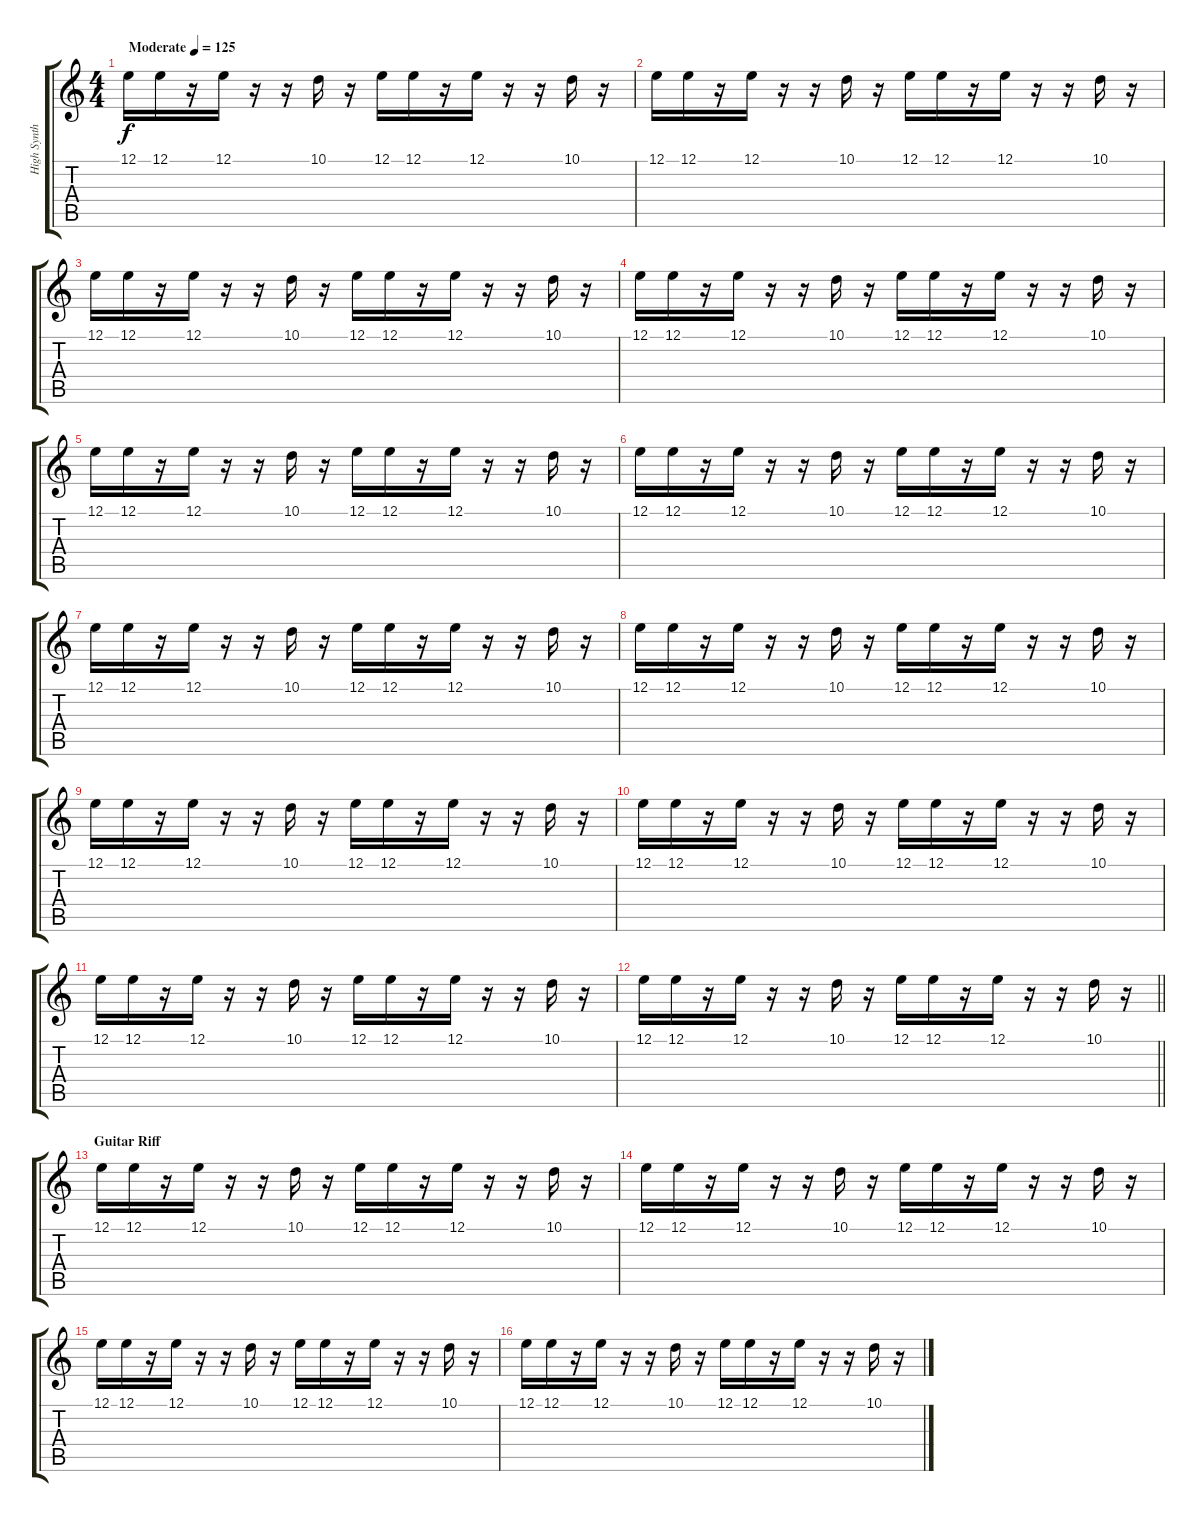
\track ("High Synth (Gillian Gilbert)" "High Synth") {instrument lead8bassandlead}
\staff {score tabs}
\tuning (E4 B3 G3 D3 A2 E2) {hide}
\ts (4 4)
\tempo (125 "Moderate")
\clef g2
\ks c
12.1.16{dy f instrument lead8bassandlead} 12.1.16 r.16 12.1.16 r.16 r.16 10.1.16 r.16 12.1.16 12.1.16 r.16 12.1.16 r.16 r.16 10.1.16 r.16 |
12.1.16 12.1.16 r.16 12.1.16 r.16 r.16 10.1.16 r.16 12.1.16 12.1.16 r.16 12.1.16 r.16 r.16 10.1.16 r.16 |
12.1.16 12.1.16 r.16 12.1.16 r.16 r.16 10.1.16 r.16 12.1.16 12.1.16 r.16 12.1.16 r.16 r.16 10.1.16 r.16 |
12.1.16 12.1.16 r.16 12.1.16 r.16 r.16 10.1.16 r.16 12.1.16 12.1.16 r.16 12.1.16 r.16 r.16 10.1.16 r.16 |
12.1.16 12.1.16 r.16 12.1.16 r.16 r.16 10.1.16 r.16 12.1.16 12.1.16 r.16 12.1.16 r.16 r.16 10.1.16 r.16 |
12.1.16 12.1.16 r.16 12.1.16 r.16 r.16 10.1.16 r.16 12.1.16 12.1.16 r.16 12.1.16 r.16 r.16 10.1.16 r.16 |
12.1.16 12.1.16 r.16 12.1.16 r.16 r.16 10.1.16 r.16 12.1.16 12.1.16 r.16 12.1.16 r.16 r.16 10.1.16 r.16 |
12.1.16 12.1.16 r.16 12.1.16 r.16 r.16 10.1.16 r.16 12.1.16 12.1.16 r.16 12.1.16 r.16 r.16 10.1.16 r.16 |
12.1.16 12.1.16 r.16 12.1.16 r.16 r.16 10.1.16 r.16 12.1.16 12.1.16 r.16 12.1.16 r.16 r.16 10.1.16 r.16 |
12.1.16 12.1.16 r.16 12.1.16 r.16 r.16 10.1.16 r.16 12.1.16 12.1.16 r.16 12.1.16 r.16 r.16 10.1.16 r.16 |
12.1.16 12.1.16 r.16 12.1.16 r.16 r.16 10.1.16 r.16 12.1.16 12.1.16 r.16 12.1.16 r.16 r.16 10.1.16 r.16 |
\barLineRight lightlight
12.1.16 12.1.16 r.16 12.1.16 r.16 r.16 10.1.16 r.16 12.1.16 12.1.16 r.16 12.1.16 r.16 r.16 10.1.16 r.16 |
\section ("" "Guitar Riff")
12.1.16 12.1.16 r.16 12.1.16 r.16 r.16 10.1.16 r.16 12.1.16 12.1.16 r.16 12.1.16 r.16 r.16 10.1.16 r.16 |
12.1.16 12.1.16 r.16 12.1.16 r.16 r.16 10.1.16 r.16 12.1.16 12.1.16 r.16 12.1.16 r.16 r.16 10.1.16 r.16 |
12.1.16 12.1.16 r.16 12.1.16 r.16 r.16 10.1.16 r.16 12.1.16 12.1.16 r.16 12.1.16 r.16 r.16 10.1.16 r.16 |
12.1.16 12.1.16 r.16 12.1.16 r.16 r.16 10.1.16 r.16 12.1.16 12.1.16 r.16 12.1.16 r.16 r.16 10.1.16 r.16
